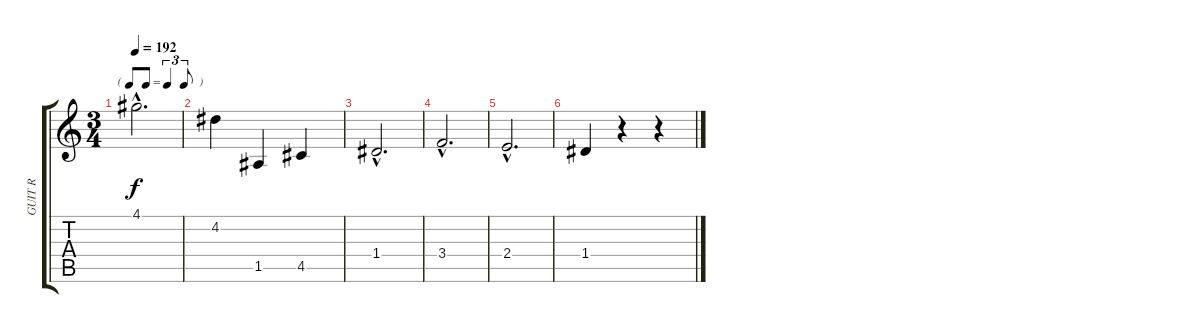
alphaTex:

\track ("GUIT R" "GUIT R") {instrument acousticguitarnylon}
\staff {score tabs}
\tuning (E4 B3 G3 D3 A2 E2) {hide}
\ts (3 4)
\tf triplet8th
\tempo 192
\clef g2
\ks c
4.1{hac}.2{d dy f} |
4.2.4 1.5.4 4.5.4 |
1.4{hac}.2{d} |
3.4{hac}.2{d} |
2.4{hac}.2{d} |
1.4.4 r.4 r.4
